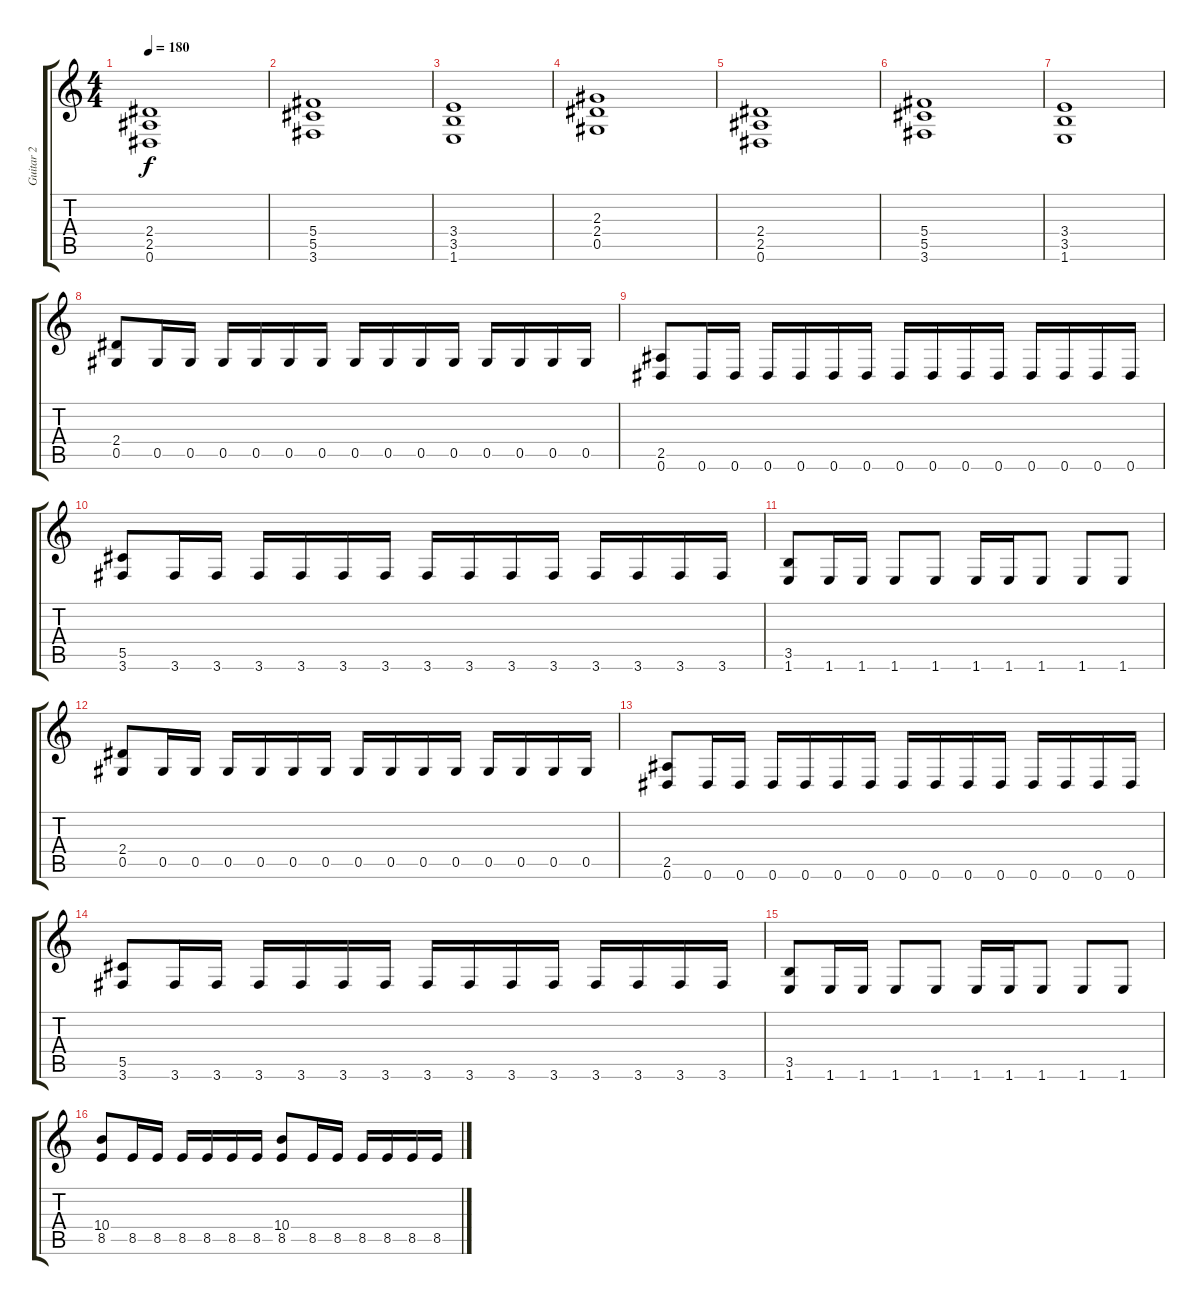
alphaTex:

\track ("Guitar 2" "Guitar 2") {instrument distortionguitar}
\staff {score tabs}
\tuning (Eb4 Bb3 Gb3 Db3 Ab2 Eb2) {hide}
\ts (4 4)
\tempo 180
\clef g2
\ks c
(2.4 2.5 0.6).1{dy f} |
(5.4 5.5 3.6).1 |
(3.4 3.5 1.6).1 |
(2.3 2.4 0.5).1 |
(2.4 2.5 0.6).1 |
(5.4 5.5 3.6).1 |
(3.4 3.5 1.6).1 |
(2.4 0.5).8 0.5.16 0.5.16 0.5.16 0.5.16 0.5.16 0.5.16 0.5.16 0.5.16 0.5.16 0.5.16 0.5.16 0.5.16 0.5.16 0.5.16 |
(2.5 0.6).8 0.6.16 0.6.16 0.6.16 0.6.16 0.6.16 0.6.16 0.6.16 0.6.16 0.6.16 0.6.16 0.6.16 0.6.16 0.6.16 0.6.16 |
(5.5 3.6).8 3.6.16 3.6.16 3.6.16 3.6.16 3.6.16 3.6.16 3.6.16 3.6.16 3.6.16 3.6.16 3.6.16 3.6.16 3.6.16 3.6.16 |
(3.5 1.6).8 1.6.16 1.6.16 1.6.8 1.6.8 1.6.16 1.6.16 1.6.8 1.6.8 1.6.8 |
(2.4 0.5).8 0.5.16 0.5.16 0.5.16 0.5.16 0.5.16 0.5.16 0.5.16 0.5.16 0.5.16 0.5.16 0.5.16 0.5.16 0.5.16 0.5.16 |
(2.5 0.6).8 0.6.16 0.6.16 0.6.16 0.6.16 0.6.16 0.6.16 0.6.16 0.6.16 0.6.16 0.6.16 0.6.16 0.6.16 0.6.16 0.6.16 |
(5.5 3.6).8 3.6.16 3.6.16 3.6.16 3.6.16 3.6.16 3.6.16 3.6.16 3.6.16 3.6.16 3.6.16 3.6.16 3.6.16 3.6.16 3.6.16 |
(3.5 1.6).8 1.6.16 1.6.16 1.6.8 1.6.8 1.6.16 1.6.16 1.6.8 1.6.8 1.6.8 |
(10.4 8.5).8 8.5.16 8.5.16 8.5.16 8.5.16 8.5.16 8.5.16 (10.4 8.5).8 8.5.16 8.5.16 8.5.16 8.5.16 8.5.16 8.5.16
